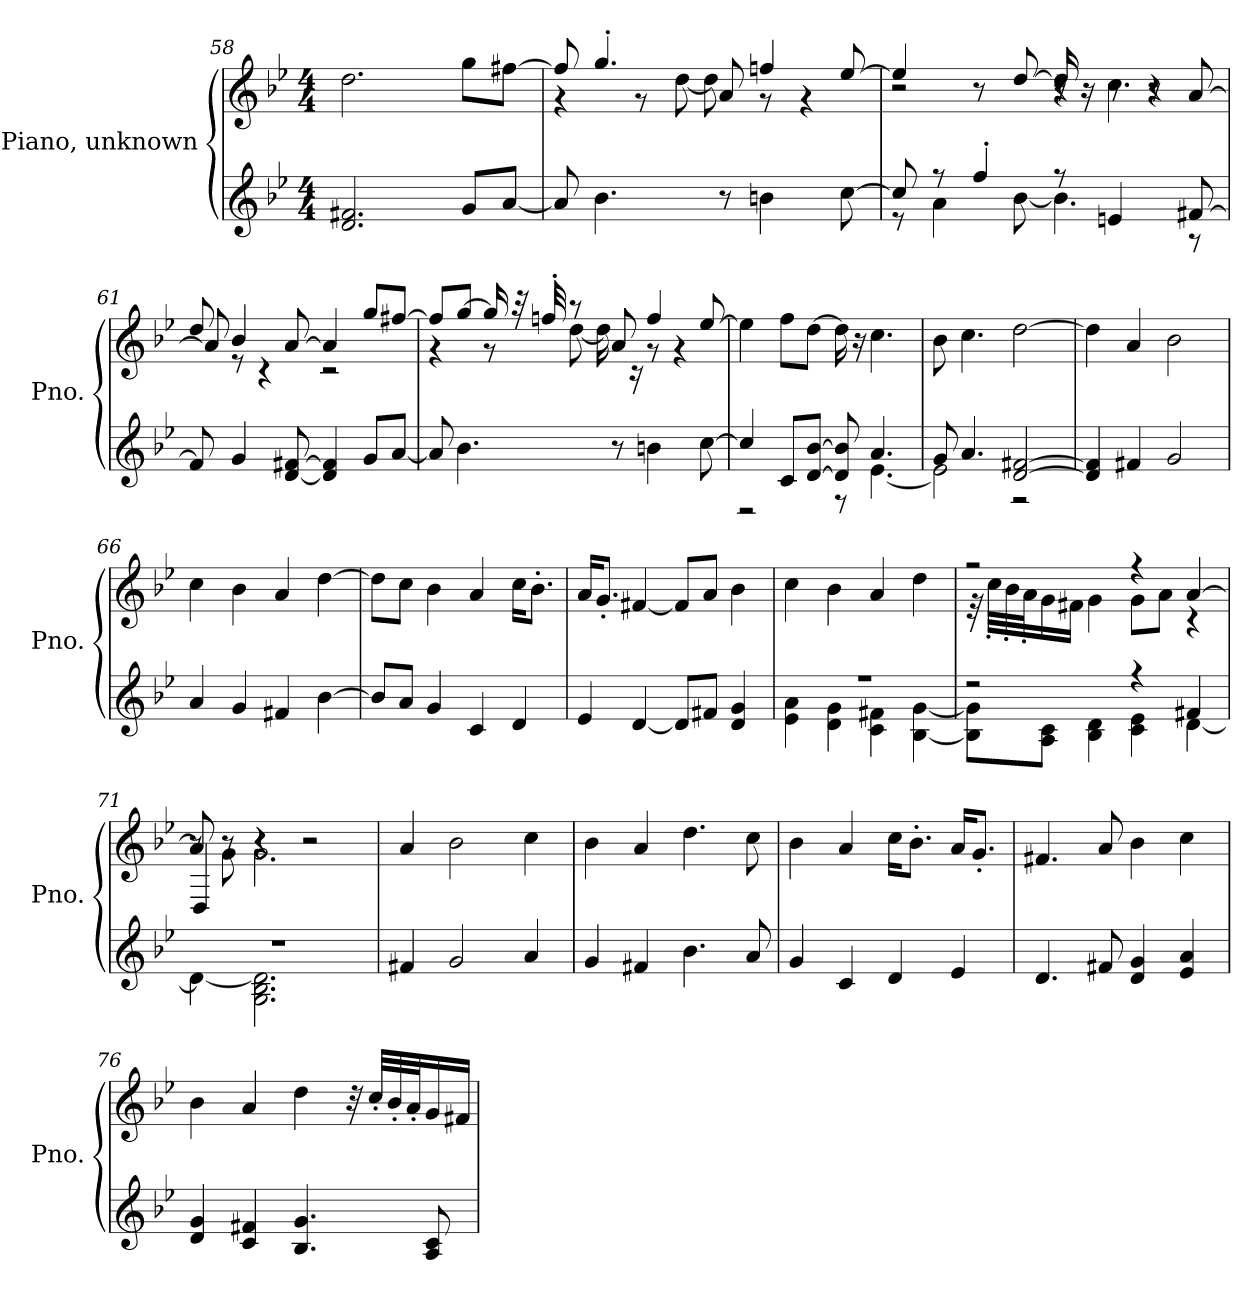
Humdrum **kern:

**kern	**kern
*part1	*part1
*staff2	*staff1
*I"Piano, unknown	*
*I'Pno.	*
*clefG2	*clefG2
*k[b-e-]	*k[b-e-]
*M4/4	*M4/4
=58	=58
2.d/ 2.f#X/	2.dd\
8g/L	8gg\L
[8a/J	[8ff#X\J
!!LO:LB:g=z
=59	=59
*	*^
8a/]	8ff#/]	4r
4.b-\	4.gg'/	.
.	.	8r
.	.	[8dd\
8r	8a/	8dd\]
4bn\	4ffn/	8r
.	.	4r
[8cc\	[8ee-/	.
=60	=60	=60
*^	*	*^
8cc/]	8r	4ee-/]	2r	2r
8r	4a\	.	.	.
4ff'/	.	8r	.	.
.	[8b-\	[8dd/	.	.
8r	4.b-\]	16dd/]	8r	4r
.	.	16r	.	.
4en/	.	8r	4.cc\	.
.	.	4r	.	8r
[8f#X/	8r	.	.	[8a/
*v	*v	*	*	*
*	*	*v	*v
=61	=61	=61
8f#/]	8dd/	8a/]
4g/	4b-/	8r
.	.	4r
[8d/ [8f#X/	[8a/	.
4d/] 4f#/]	4a/]	2r
8g/L	8gg/L	.
[8a/J	[8ff#X/J	.
!!LO:LB:g=z	!!
=62	=62	=62
8a/]	8ff#/L]	4r
4.b-\	[8gg/J	.
.	16gg/]	8r
.	32r	.
.	32ffn'/	.
.	8r	[8dd\
8r	8a/	16dd\]
.	.	16r
4bn\	4ff/	8r
.	.	4r
[8cc\	[8ee-/	.
*	*v	*v
=63	=63
*^	*
4cc/]	2r	4ee-\]
8c/L	.	8ff\L
[8d/ [8b-/J	.	[8dd\J
8d/] 8b-/]	8r	16dd\]
.	.	16r
4.a/	[4.e-\	4.cc\
=64	=64	=64
8g/	2e-\]	8b-\
4.a/	.	4.cc\
[2d/ [2f#X/	2r	[2dd\
*v	*v	*
=65	=65
4d/] 4f#/]	4dd\]
4f#X/	4a/
2g/	2b-\
=66	=66
4a/	4cc\
4g/	4b-\
4f#X/	4a/
[4b-\	[4dd\
!!LO:LB:g=z
=67	=67
8b-/L]	8dd\L]
8a/J	8cc\J
4g/	4b-\
4c/	4a/
4d/	16cc\KL
.	8.b-'\J
=68	=68
4e-/	16a/KL
.	8.g'/J
[4d/	[4f#X/
8d/L]	8f#/L]
8f#X/J	8a/J
4d/ 4g/	4b-\
=69	=69
*^	*
1r	4e-\ 4a\	4cc\
.	4d\ 4g\	4b-\
.	4c\ 4f#X\	4a/
.	[4B-\ [4g\	4dd\
=70	=70	=70
*	*	*^
2r	8B-\] 8g\]L	2r	32r
.	.	.	32cc'\LLL
.	.	.	32b-'\
.	.	.	32a'\J
.	8A\ 8c\J	.	16g\
.	.	.	16f#X\JJ
.	4B-\ 4d\	.	4g\
4r	4c\ 4e-\	4r	8g\L
.	.	.	8a\J
4f#X/	[4d\	[4a/	4r
=71	=71	=71	=71
*	*	*	*^
1r	4d\_	8a/]	8r	4D/
.	.	8r	8g\	.
.	2.G\ 2.B-\ 2.d\]	4r	2.g\	4r
.	.	2r	.	2r
*v	*v	*	*	*
*	*v	*v	*v
=72	=72
4f#X/	4a/
2g/	2b-\
4a/	4cc\
!!LO:LB:g=z
=73	=73
4g/	4b-\
4f#X/	4a/
4.b-\	4.dd\
8a/	8cc\
=74	=74
4g/	4b-\
4c/	4a/
4d/	16cc\KL
.	8.b-'\J
4e-/	16a/KL
.	8.g'/J
=75	=75
4.d/	4.f#X/
8f#X/	8a/
4d/ 4g/	4b-\
4e-/ 4a/	4cc\
=76	=76
4d/ 4g/	4b-\
4c/ 4f#X/	4a/
4.B-/ 4.g/	4dd\
.	32r
.	32cc'/LLL
.	32b-'/
.	32a'/J
8A/ 8c/	16g/
.	16f#X/JJ
=	=
*-	*-
